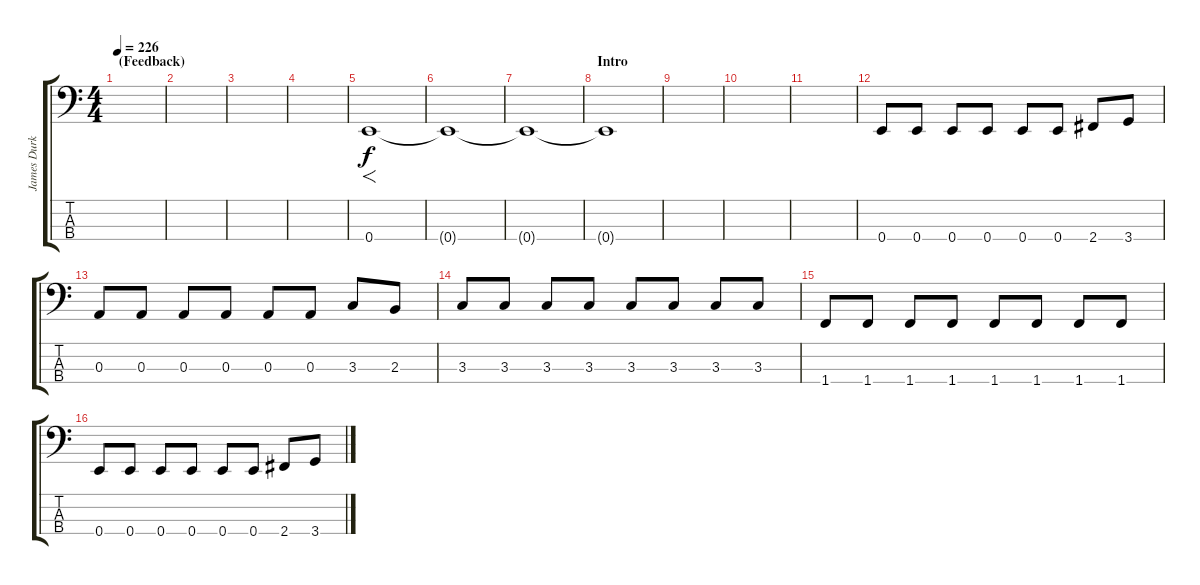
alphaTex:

\track ("James Durkin (Bass)" "James Durk") {instrument electricbasspick}
\staff {score tabs}
\tuning (G2 D2 A1 E1) {hide}
\ts (4 4)
\section ("" "(Feedback)")
\tempo 226
\clef f4
\ks c
|
|
|
|
0.4.1{f} |
0.4{t}.1 |
0.4{t}.1 |
\section ("" "Intro")
0.4{t}.1 |
|
|
|
0.4.8 0.4.8 0.4.8 0.4.8 0.4.8 0.4.8 2.4.8 3.4.8 |
0.3.8 0.3.8 0.3.8 0.3.8 0.3.8 0.3.8 3.3.8 2.3.8 |
3.3.8 3.3.8 3.3.8 3.3.8 3.3.8 3.3.8 3.3.8 3.3.8 |
1.4.8 1.4.8 1.4.8 1.4.8 1.4.8 1.4.8 1.4.8 1.4.8 |
0.4.8 0.4.8 0.4.8 0.4.8 0.4.8 0.4.8 2.4.8 3.4.8
